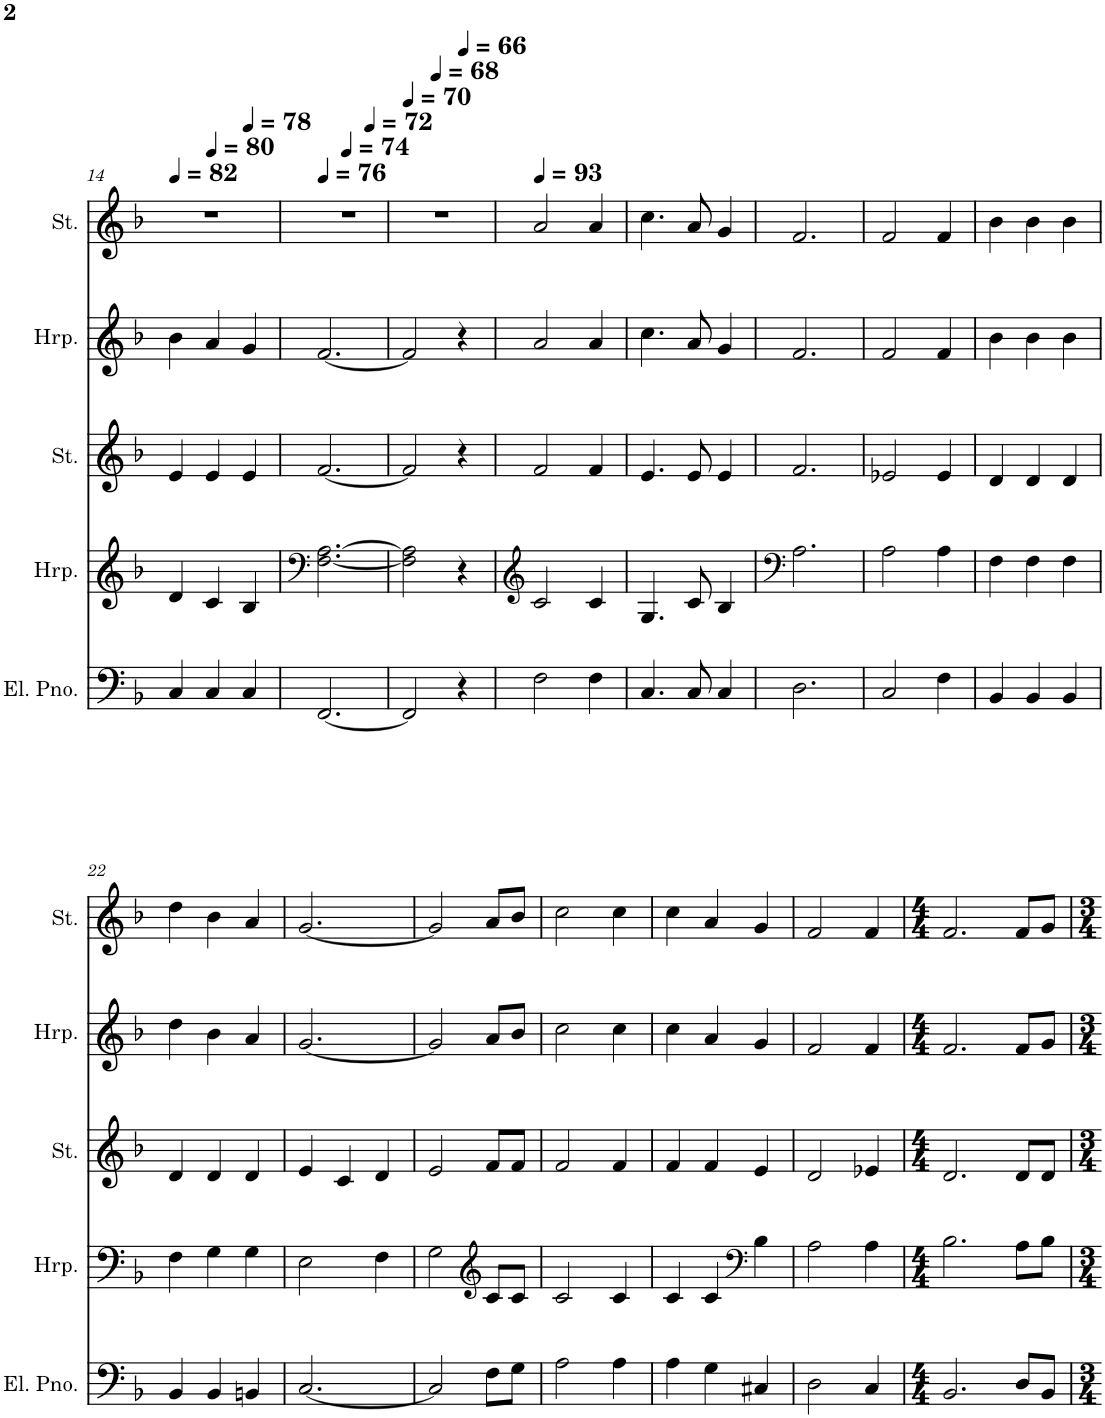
**kern	**kern	**kern	**kern	**kern
*part5	*part4	*part3	*part2	*part1
*staff5	*staff4	*staff3	*staff2	*staff1
*I"Electric Piano	*I"Harp	*I"Strings	*I"Harp	*I"Strings
*I'El. Pno.	*I'Hrp.	*I'St.	*I'Hrp.	*I'St.
!!LO:PB:g=z
*clefF4	*clefG2	*clefG2	*clefG2	*clefG2
*k[b-]	*k[b-]	*k[b-]	*k[b-]	*k[b-]
*M3/4	*M3/4	*M3/4	*M3/4	*M3/4
*MM82	*MM82	*MM82	*MM82	*MM82
=14	=14	=14	=14	=14
*	*	*	*	*^
*	*	*	*	*	*^
4C/	4d/	4e/	4b-\	2.r	4ryy	2ryy
*	*	*	*	*MM80	*	*
4C/	4c/	4e/	4a/	.	2ryy	.
*	*	*	*	*MM78	*	*
4C/	4B-/	4e/	4g/	.	.	4ryy
=15	=15	=15	=15	=15	=15	=15
*	*clefF4	*	*	*	*	*
*	*	*	*	*MM76	*	*
[2.FF/	[2.F\ [2.A\	[2.f/	[2.f/	2.r	4ryy	2ryy
*	*	*	*	*MM74	*	*
.	.	.	.	.	2ryy	.
*	*	*	*	*MM72	*	*
.	.	.	.	.	.	4ryy
=16	=16	=16	=16	=16	=16	=16
*	*	*	*	*MM70	*	*
2FF/]	2F\] 2A\]	2f/]	2f/]	2.r	4ryy	2ryy
*	*	*	*	*MM68	*	*
.	.	.	.	.	2ryy	.
*	*	*	*	*MM66	*	*
4r	4r	4r	4r	.	.	4ryy
*	*	*	*	*v	*v	*v
=17	=17	=17	=17	=17
*	*clefG2	*	*	*
*	*	*	*	*MM93
2F\	2c/	2f/	2a/	2a/
4F\	4c/	4f/	4a/	4a/
=18	=18	=18	=18	=18
4.C/	4.G/	4.e/	4.cc\	4.cc\
8C/	8c/	8e/	8a/	8a/
4C/	4B-/	4e/	4g/	4g/
=19	=19	=19	=19	=19
*	*clefF4	*	*	*
2.D\	2.A\	2.f/	2.f/	2.f/
=20	=20	=20	=20	=20
2C/	2A\	2e-X/	2f/	2f/
4F\	4A\	4e-/	4f/	4f/
=21	=21	=21	=21	=21
4BB-/	4F\	4d/	4b-\	4b-\
4BB-/	4F\	4d/	4b-\	4b-\
4BB-/	4F\	4d/	4b-\	4b-\
!!LO:LB:g=z
=22	=22	=22	=22	=22
4BB-/	4F\	4d/	4dd\	4dd\
4BB-/	4G\	4d/	4b-\	4b-\
4BBn/	4G\	4d/	4a/	4a/
=23	=23	=23	=23	=23
[2.C/	2E\	4e/	[2.g/	[2.g/
.	.	4c/	.	.
.	4F\	4d/	.	.
=24	=24	=24	=24	=24
2C/]	2G\	2e/	2g/]	2g/]
*	*clefG2	*	*	*
8F\L	8c/L	8f/L	8a/L	8a/L
8G\J	8c/J	8f/J	8b-/J	8b-/J
=25	=25	=25	=25	=25
2A\	2c/	2f/	2cc\	2cc\
4A\	4c/	4f/	4cc\	4cc\
=26	=26	=26	=26	=26
4A\	4c/	4f/	4cc\	4cc\
4G\	4c/	4f/	4a/	4a/
*	*clefF4	*	*	*
4C#X/	4B-\	4e/	4g/	4g/
=27	=27	=27	=27	=27
2D\	2A\	2d/	2f/	2f/
4C/	4A\	4e-X/	4f/	4f/
=28	=28	=28	=28	=28
*M4/4	*M4/4	*M4/4	*M4/4	*M4/4
2.BB-/	2.B-\	2.d/	2.f/	2.f/
8D/L	8A\L	8d/L	8f/L	8f/L
8BB-/J	8B-\J	8d/J	8g/J	8g/J
=	=	=	=	=
*-	*-	*-	*-	*-
